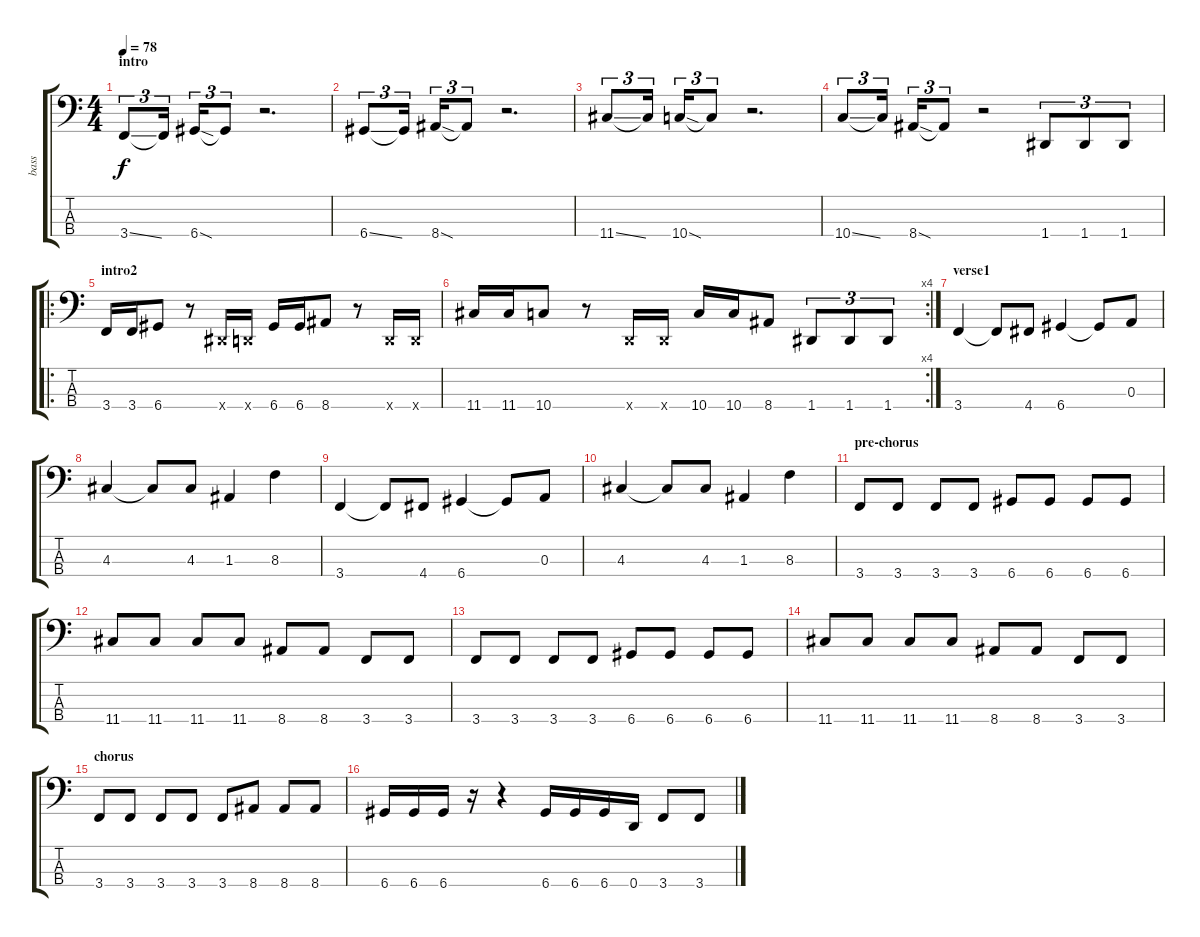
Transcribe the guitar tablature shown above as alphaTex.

\track ("bass" "bass") {instrument electricbassfinger}
\staff {score tabs}
\tuning (G2 D2 A1 D1) {hide}
\ts (4 4)
\section ("" "intro")
\tempo 78
\clef f4
\ks c
3.4{ss}.8{tu (3 2) dy f instrument electricbassfinger} 3.4{t}.16{tu (3 2)} 6.4{sod}.16{tu (3 2)} 6.4{t}.8{tu (3 2)} r.2{d} |
6.4{ss}.8{tu (3 2)} 6.4{t}.16{tu (3 2)} 8.4{sod}.16{tu (3 2)} 8.4{t}.8{tu (3 2)} r.2{d} |
11.4{ss}.8{tu (3 2)} 11.4{t}.16{tu (3 2)} 10.4{sod}.16{tu (3 2)} 10.4{t}.8{tu (3 2)} r.2{d} |
10.4{ss}.8{tu (3 2)} 10.4{t}.16{tu (3 2)} 8.4{sod}.16{tu (3 2)} 8.4{t}.8{tu (3 2)} r.2 1.4.8{tu (3 2)} 1.4.8{tu (3 2)} 1.4.8{tu (3 2)} |
\ro
\section ("" "intro2")
3.4.16 3.4.16 6.4.8 r.8 1.4{x}.16 0.4{x}.16 6.4.16 6.4.16 8.4.8 r.8 0.4{x}.16 0.4{x}.16 |
\rc 4
11.4.16 11.4.16 10.4.8 r.8 0.4{x}.16 0.4{x}.16 10.4.16 10.4.16 8.4.8 1.4.8{tu (3 2)} 1.4.8{tu (3 2)} 1.4.8{tu (3 2)} |
\section ("" "verse1")
3.4.4 3.4{t}.8 4.4.8 6.4.4 6.4{t}.8 0.3.8 |
4.3.4 4.3{t}.8 4.3.8 1.3.4 8.3.4 |
3.4.4 3.4{t}.8 4.4.8 6.4.4 6.4{t}.8 0.3.8 |
4.3.4 4.3{t}.8 4.3.8 1.3.4 8.3.4 |
\section ("" "pre-chorus")
3.4.8 3.4.8 3.4.8 3.4.8 6.4.8 6.4.8 6.4.8 6.4.8 |
11.4.8 11.4.8 11.4.8 11.4.8 8.4.8 8.4.8 3.4.8 3.4.8 |
3.4.8 3.4.8 3.4.8 3.4.8 6.4.8 6.4.8 6.4.8 6.4.8 |
11.4.8 11.4.8 11.4.8 11.4.8 8.4.8 8.4.8 3.4.8 3.4.8 |
\section ("" "chorus")
3.4.8 3.4.8 3.4.8 3.4.8 3.4.8 8.4.8 8.4.8 8.4.8 |
6.4.16 6.4.16 6.4.16 r.16 r.4 6.4.16 6.4.16 6.4.16 0.4.16 3.4.8 3.4.8
